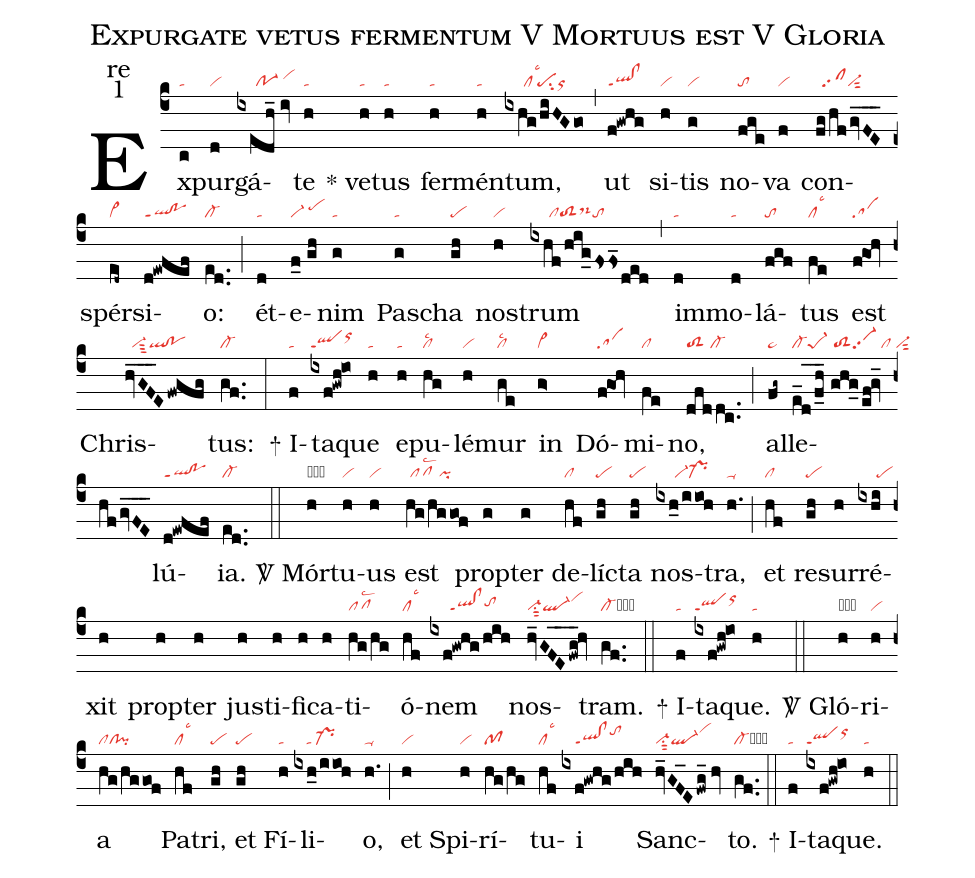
name:Expurgate vetus fermentum V Mortuus est V Gloria;
office-part:re;
mode:1;
nabc-lines:1;
%%
(c4) Ex(c|ta)pur(d|vi)gá(ixedh_//iv|//////po-1/vihi)te(h|ta)
<sp>*</sp> ve(h|ta)tus(h|ta) fer(h|ta)mén(h|ta)tum,(ixhg/hiHGgo|//////cllsc3`pesu2or) (,)
ut(f!gwhg|ql!clppt1) si(h|vi)tis(g|vi) no(fge|to)va(f|vi)
con(fg/hf/gvFE___|//clpp2vi-sut2)spér(ed~|vi>)si(d!ewfef|ql!poppt1)o:(ed..|cl-) (;)
ét(d|ta)e(f_0//gh|vi-/pehi)nim(g|ta) Pas(g|ta)cha(gh|pe)
nos(h|vi)trum(ixhf/hig_/fsfs_/ded|//////cltoS2ds-hhto) (,)
im(d|ta)mo(d|ta)lá(fgf|to)tus(fe|cllsc3) est(f@goh|sa)
Chris(hvGF___E/fwgfg|//vi-sut3ql!po)tus:(gf..|cl-) (:)

<sp>+</sp> I(f|ta)ta(ixf!gwh@io|qlppt1orhj)que(h|ta)
e(h|ta)pu(hg|cllsc2)lé(h|vi)mur(ge|cllsc2) in(g>|vi>)
Dó(f@goh|sa)mi(fe|cl)no,(dfd/dc..|toS2/cl-) (;)
al(fg~|pe~)le(ed__2/f_h_//ghg_/ef@gv_//hf/gvFE___|cl-pe-1/toS2vi-pp2/cl/vi-sut2)lú(d!ewfef|ql!poppt1)ia.(ed..|cl-) (::)

<sp>V/</sp> Mór(h|obvi)tu(h|vi)us(h|vi) est(hg/hggof|/pflsc2pi)
prop(g)ter(g) de(hf|cl)líc(gh|pe)ta(gh|pe) nos(ixh_0/iioh|//////vi-pr-)tra,(h.|ta-) (;)
et(hf|cl) re(gh|pe)sur(h)ré(ixhi|//////pe)xit(h) prop(h)ter(h)
jus(h)ti(h)fi(h)ca(h)ti(hg/hg|pflsc2)ó(hf|cllsc3)nem(ixf!gwhg/hih|//////ql!clppt1tohh)
nos(hv_GFE__fwg_@hv|vi-su1sut2ql-vihj)tram.(gf..|cl-cb) (::)

<sp>+</sp> I(f|ta)ta(ixf!gwh@io|qlppt1orhj)que.(h|ta) (::)

<sp>V/</sp> Gló(h|obvi)ri(h|vi)a(hg/hggof|clcl!pi) Pa(hf|cllsc3)tri,(gh|pe)
et(gh|pe) Fí(h|ta)li(ixh_0/iioh|////ta/pr-)o,(h.|ta-) (;)
et(h|vi) Spi(h|vi)rí(hg/hg|pf)tu(hf|cllsc3)i(ixf!gwhg/hih|////ql!clppt1tohj)
Sanc(hv_GF_E/fwg_//hv|vi-su1sut2ql-vihk)to.(gf..|cl-cb) (::)

<sp>+</sp> I(f|ta)ta(ixf!gwh@io|qlppt1orhj)que.(h|ta) (::)
